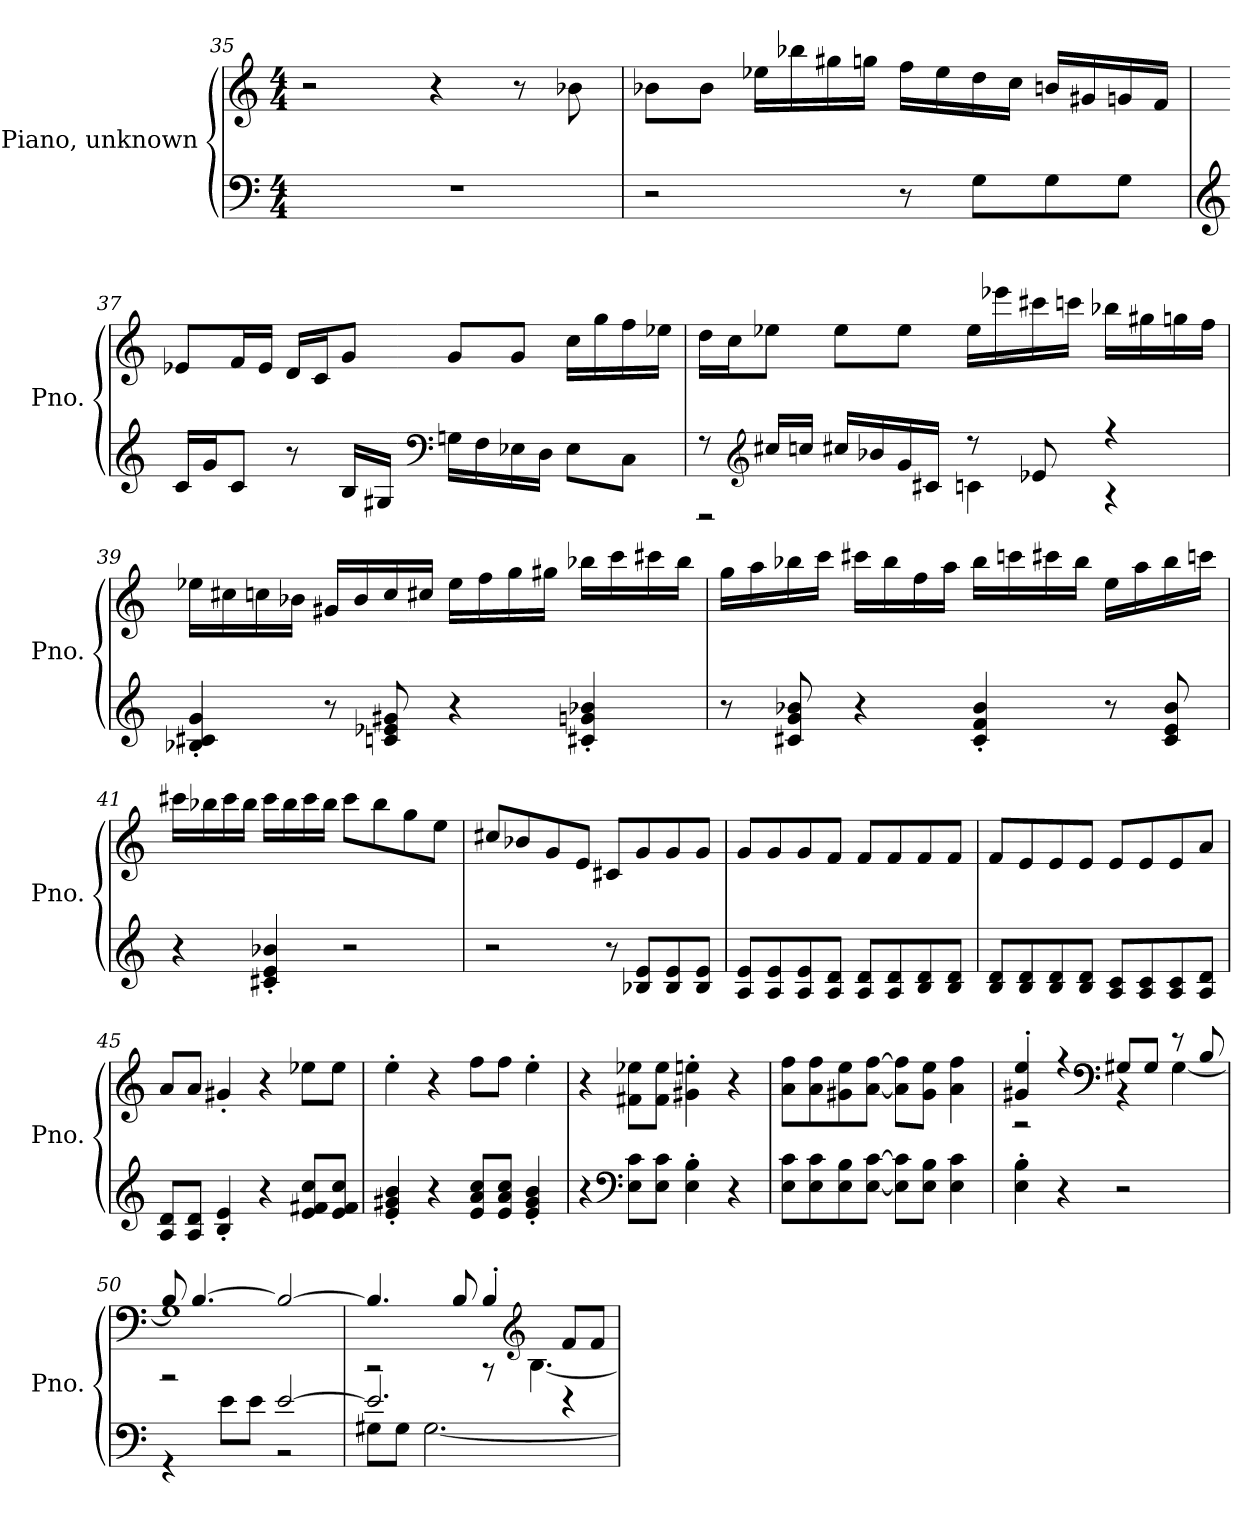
**kern	**kern
*part1	*part1
*staff2	*staff1
*I"Piano, unknown	*
*I'Pno.	*
*clefF4	*clefG2
*k[]	*k[]
*M4/4	*M4/4
=35	=35
1r	2r
.	4r
.	8r
.	8b-X\
=36	=36
2r	8b-X\L
.	8b-\J
.	16ee-X\LL
.	16bb-X\
.	16gg#X\
.	16ggn\JJ
8r	16ff\LL
.	16ee-\
8G\L	16dd\
.	16cc\JJ
8G\	16bn/LL
.	16g#X/
8G\J	16gn/
.	16f/JJ
!!LO:LB:g=z
=37	=37
*clefG2	*
16c/LL	8e-X/L
16g/J	.
8c/J	16f/L
.	16e-/JJ
8r	16d/LL
.	16c/J
16B/LL	8g/J
16G#X/JJ	.
*clefF4	*
16Gn\LL	8g/L
16F\	.
16E-X\	8g/J
16D\JJ	.
8E-\L	16cc\LL
.	16gg\
8C\J	16ff\
.	16ee-X\JJ
!!LO:LB:g=z
=38	=38
*^	*
8r	2r	16dd\LL
.	.	16cc\J
*clefG2	*	*
16cc#X/LL	.	8ee-X\J
16ccn/JJ	.	.
16cc#X/LL	.	8ee-\L
16b-X/	.	.
16g/	.	8ee-\J
16c#X/JJ	.	.
8r	4cn\	16ee-\LL
.	.	16eee-X\
8e-X/	.	16ccc#X\
.	.	16cccn\JJ
4r	4r	16bb-X\LL
.	.	16gg#X\
.	.	16ggn\
.	.	16ff\JJ
*v	*v	*
!!LO:LB:g=z
=39	=39
4B-X/' 4c#X/' 4g/'	16ee-X\LL
.	16cc#X\
.	16ccn\
.	16b-X\JJ
8r	16g#X/LL
.	16b-/
8cn/ 8e-X/ 8g#X/	16cc/
.	16cc#X/JJ
4r	16ee-\LL
.	16ff\
.	16gg\
.	16gg#X\JJ
4c#X/' 4gn/' 4b-X/'	16bb-X\LL
.	16ccc\
.	16ccc#X\
.	16bb-\JJ
!!LO:PB:g=z
=40	=40
8r	16gg\LL
.	16aa\
8c#X/ 8g/ 8b-X/	16bb-X\
.	16ccc\JJ
4r	16ccc#X\LL
.	16bb-\
.	16ff\
.	16aa\JJ
4c#/' 4f/' 4b-/'	16bb-\LL
.	16cccn\
.	16ccc#X\
.	16bb-\JJ
8r	16ee\LL
.	16aa\
8c#/ 8e/ 8b-/	16bb-\
.	16cccn\JJ
=41	=41
4r	16ccc#X\LL
.	16bb-X\
.	16ccc#\
.	16bb-\JJ
4c#X/' 4e/' 4b-X/'	16ccc#\LL
.	16bb-\
.	16ccc#\
.	16bb-\JJ
2r	8ccc#\L
.	8bb-\
.	8gg\
.	8ee\J
!!LO:LB:g=z
=42	=42
2r	8cc#X/L
.	8b-X/
.	8g/
.	8e/J
8r	8c#X/L
8B-X/ 8e/L	8g/
8B-/ 8e/	8g/
8B-/ 8e/J	8g/J
=43	=43
8A/ 8e/L	8g/L
8A/ 8e/	8g/
8A/ 8e/	8g/
8A/ 8d/J	8f/J
8A/ 8d/L	8f/L
8A/ 8d/	8f/
8B/ 8d/	8f/
8B/ 8d/J	8f/J
=44	=44
8B/ 8d/L	8f/L
8B/ 8d/	8e/
8B/ 8d/	8e/
8B/ 8d/J	8e/J
8A/ 8c/L	8e/L
8A/ 8c/	8e/
8A/ 8c/	8e/
8A/ 8d/J	8a/J
=45	=45
8A/ 8d/L	8a/L
8A/ 8d/J	8a/J
4B/' 4e/'	4g#X'/
4r	4r
8e/ 8f#X/ 8cc/L	8ee-X\L
8e/ 8f#/ 8cc/J	8ee-\J
!!LO:LB:g=z
=46	=46
4e/' 4g#X/' 4b/'	4ee'\
4r	4r
8e/ 8a/ 8cc/L	8ff\L
8e/ 8a/ 8cc/J	8ff\J
4e/' 4g#/' 4b/'	4ee'\
=47	=47
4r	4r
*clefF4	*
8E\ 8c\L	8f#X\ 8ee-X\L
8E\ 8c\J	8f#\ 8ee-\J
4E\' 4B\'	4g#X\' 4een\'
4r	4r
=48	=48
8E\ 8c\L	8a\ 8ff\L
8E\ 8c\	8a\ 8ff\
8E\ 8B\	8g#X\ 8ee\
[8E\ [8c\J	[8a\ [8ff\J
8E\] 8c\]L	8a\] 8ff\]L
8E\ 8B\J	8g#\ 8ee\J
4E\ 4c\	4a\ 4ff\
=49	=49
*	*^
4E\' 4B\'	4g#X/' 4ee/'	2r
4r	4r	.
*	*clefF4	*
2r	8G#X/L	4r
.	8G#/J	.
.	8r	[4G#\
.	8B/	.
=50	=50	=50
*^	*	*
2r	4r	8B/	1G#]
.	.	[4.B/	.
.	8e\L	.	.
.	8e\J	.	.
[2e/	2r	2B/_	.
!!LO:LB:g=z	!!
=51	=51	=51	=51
2.e/]	8G#X\L	4.B/]	2r
.	8G#\J	.	.
.	[2.G#\	.	.
.	.	8B/	.
.	.	4B'/	8r
*	*	*clefG2	*
.	.	.	[4.B\
4r	.	8f/L	.
.	.	8f/J	.
*v	*v	*	*
*	*v	*v
=	=
*-	*-
